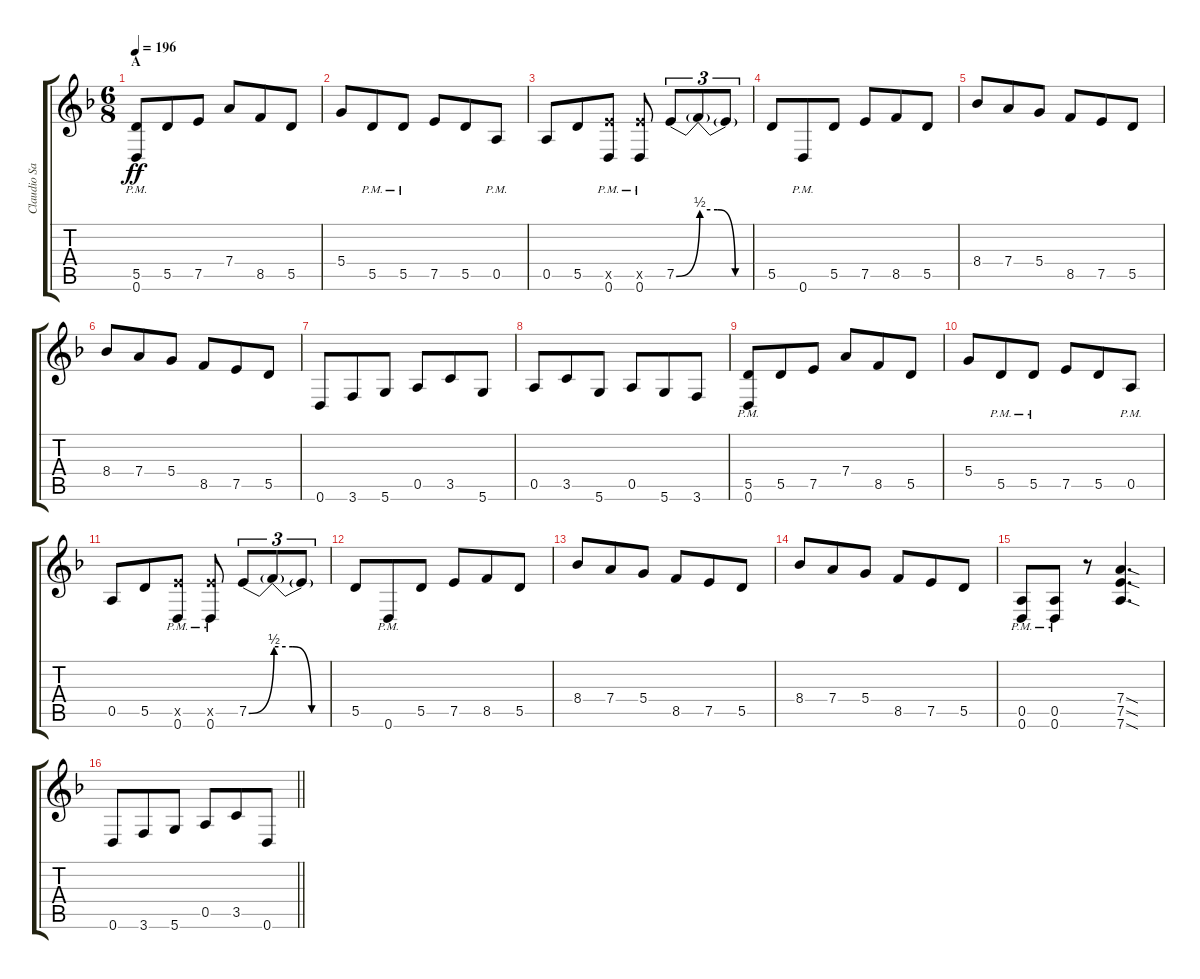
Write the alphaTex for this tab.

\track ("Claudio Sanchez - Guitar" "Claudio Sa") {instrument distortionguitar}
\staff {score tabs}
\tuning (E4 B3 G3 D3 A2 D2) {hide}
\ts (6 8)
\section ("" "A")
\tempo 196
\clef g2
\ks dminor
(5.5{pm} 0.6{pm}).8{dy ff} 5.5.8 7.5.8 7.4.8 8.5.8 5.5.8 |
5.4.8 5.5{pm}.8 5.5{pm}.8 7.5.8 5.5.8 0.5{pm}.8 |
0.5.8 5.5.8 (7.5{pm x} 0.6{pm}).8 (7.5{pm x} 0.6{pm}).8 7.5{be (bend 0 0 60 2)}.8{tu (3 2)} 7.5{be (custom 0 2 20 2 40 0 60 0) t}.8{tu (3 2)} 7.5{t}.8{tu (3 2)} |
5.5.8 0.6{pm}.8 5.5.8 7.5.8 8.5.8 5.5.8 |
8.4.8 7.4.8 5.4.8 8.5.8 7.5.8 5.5.8 |
8.4.8 7.4.8 5.4.8 8.5.8 7.5.8 5.5.8 |
0.6.8 3.6.8 5.6.8 0.5.8 3.5.8 5.6.8 |
0.5.8 3.5.8 5.6.8 0.5.8 5.6.8 3.6.8 |
\ks f
(5.5{pm} 0.6{pm}).8 5.5.8 7.5.8 7.4.8 8.5.8 5.5.8 |
5.4.8 5.5{pm}.8 5.5{pm}.8 7.5.8 5.5.8 0.5{pm}.8 |
0.5.8 5.5.8 (7.5{pm x} 0.6{pm}).8 (7.5{pm x} 0.6{pm}).8 7.5{be (bend 0 0 60 2)}.8{tu (3 2)} 7.5{be (custom 0 2 20 2 40 0 60 0) t}.8{tu (3 2)} 7.5{t}.8{tu (3 2)} |
5.5.8 0.6{pm}.8 5.5.8 7.5.8 8.5.8 5.5.8 |
8.4.8 7.4.8 5.4.8 8.5.8 7.5.8 5.5.8 |
8.4.8 7.4.8 5.4.8 8.5.8 7.5.8 5.5.8 |
(0.5{pm} 0.6{pm}).8 (0.5{pm} 0.6{pm}).8 r.8 (7.4{sod} 7.5{sod} 7.6{sod}).4{d} |
\barLineRight lightlight
0.6.8 3.6.8 5.6.8 0.5.8 3.5.8 0.6.8
